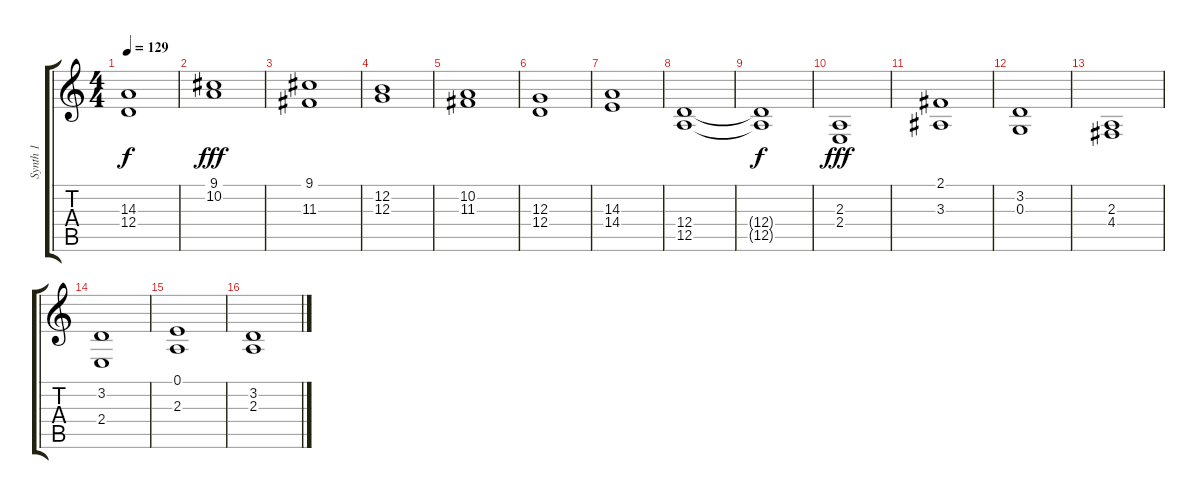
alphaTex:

\track ("Synth 1" "Synth 1") {instrument acousticgrandpiano}
\staff {score tabs}
\tuning (E4 B3 G3 D3 A2 E2) {hide}
\ts (4 4)
\tempo 129
\clef g2
\ks c
(14.3{t} 12.4{t}).1{dy f} |
(9.1 10.2).1{dy fff} |
(9.1 11.3).1 |
(12.2 12.3).1 |
(10.2 11.3).1 |
(12.3 12.4).1 |
(14.3 14.4).1 |
(12.4 12.5).1 |
(12.4{t} 12.5{t}).1{dy f} |
(2.3 2.4).1{dy fff} |
(2.1 3.3).1 |
(3.2 0.3).1 |
(2.3 4.4).1 |
(3.2 2.4).1 |
(0.1 2.3).1 |
(3.2 2.3).1
